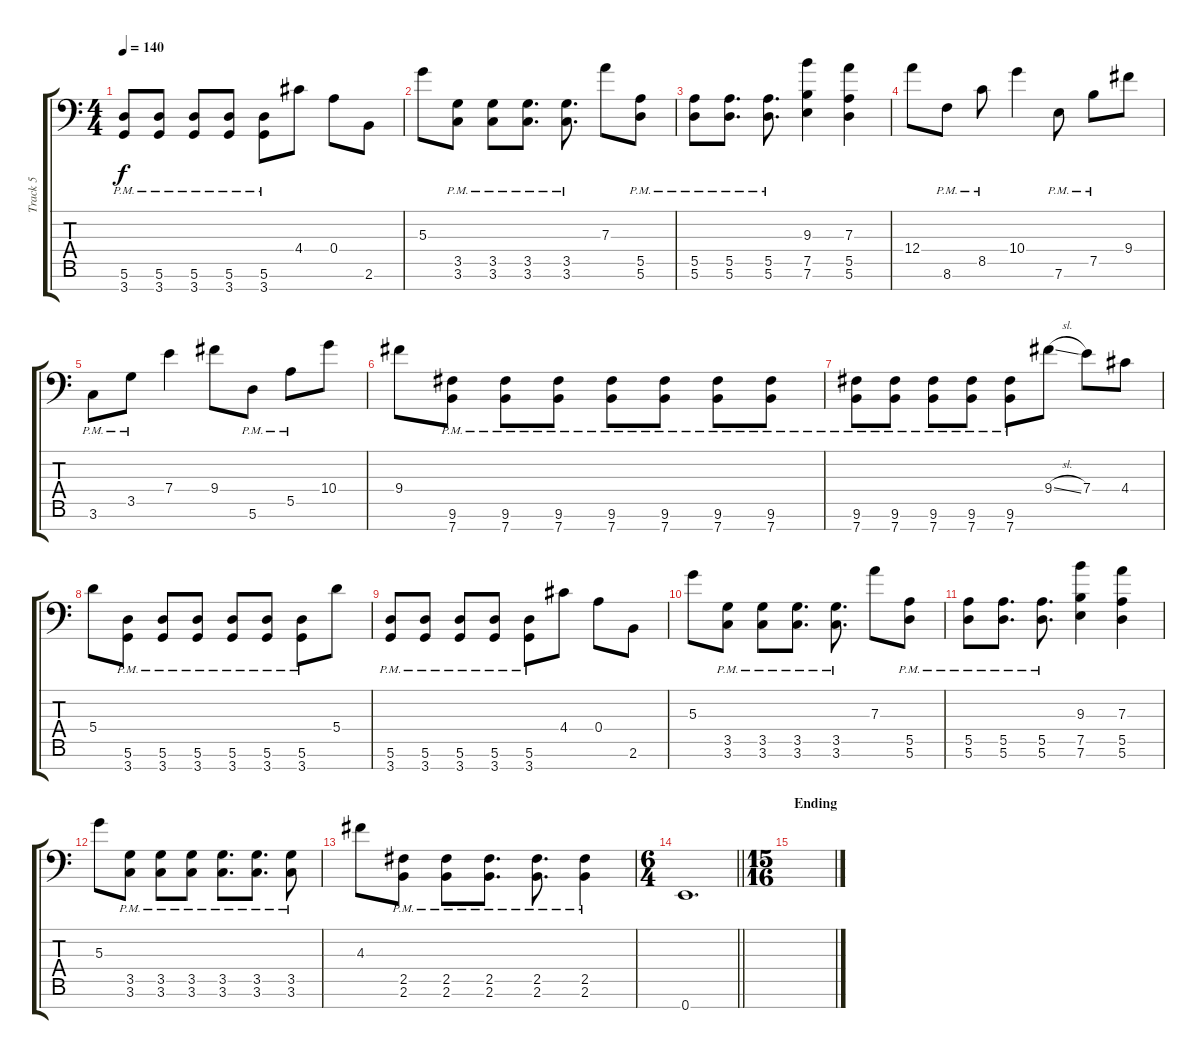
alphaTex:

\track ("Track 5" "Track 5") {instrument distortionguitar}
\staff {score tabs}
\tuning (B3 G3 D3 A2 E2 A1 E1) {hide}
\ts (4 4)
\tempo 140
\clef f4
\ks c
(5.6{pm} 3.7{pm}).8{dy f} (5.6{pm} 3.7{pm}).8 (5.6{pm} 3.7{pm}).8 (5.6{pm} 3.7{pm}).8 (5.6{pm} 3.7{pm}).8 4.4.8 0.4.8 2.6.8 |
5.3.8 (3.5{pm} 3.6{pm}).8 (3.5{pm} 3.6{pm}).8 (3.5{pm} 3.6{pm}).8{d} (3.5{pm} 3.6{pm}).8{d} 7.3.8 (5.5{pm} 5.6{pm}).8 |
(5.5{pm} 5.6{pm}).8 (5.5{pm} 5.6{pm}).8{d} (5.5{pm} 5.6{pm}).8{d} (9.3 7.5 7.6).4 (7.3 5.5 5.6).4 |
12.4.8 8.6{pm}.8 8.5{pm}.8 10.4.4 7.6{pm}.8 7.5{pm}.8 9.4.8 |
3.6{pm}.8 3.5{pm}.8 7.4.4 9.4.8 5.6{pm}.8 5.5{pm}.8 10.4.8 |
9.4.8 (9.6{pm} 7.7{pm}).8 (9.6{pm} 7.7{pm}).8 (9.6{pm} 7.7{pm}).8 (9.6{pm} 7.7{pm}).8 (9.6{pm} 7.7{pm}).8 (9.6{pm} 7.7{pm}).8 (9.6{pm} 7.7{pm}).8 |
(9.6{pm} 7.7{pm}).8 (9.6{pm} 7.7{pm}).8 (9.6{pm} 7.7{pm}).8 (9.6{pm} 7.7{pm}).8 (9.6{pm} 7.7{pm}).8 9.4{sl}.8 7.4.8 4.4.8 |
5.4.8 (5.6{pm} 3.7{pm}).8 (5.6{pm} 3.7{pm}).8 (5.6{pm} 3.7{pm}).8 (5.6{pm} 3.7{pm}).8 (5.6{pm} 3.7{pm}).8 (5.6{pm} 3.7{pm}).8 5.4.8 |
(5.6{pm} 3.7{pm}).8 (5.6{pm} 3.7{pm}).8 (5.6{pm} 3.7{pm}).8 (5.6{pm} 3.7{pm}).8 (5.6{pm} 3.7{pm}).8 4.4.8 0.4.8 2.6.8 |
5.3.8 (3.5{pm} 3.6{pm}).8 (3.5{pm} 3.6{pm}).8 (3.5{pm} 3.6{pm}).8{d} (3.5{pm} 3.6{pm}).8{d} 7.3.8 (5.5{pm} 5.6{pm}).8 |
(5.5{pm} 5.6{pm}).8 (5.5{pm} 5.6{pm}).8{d} (5.5{pm} 5.6{pm}).8{d} (9.3 7.5 7.6).4 (7.3 5.5 5.6).4 |
5.3.8 (3.5{pm} 3.6{pm}).8 (3.5{pm} 3.6{pm}).8 (3.5{pm} 3.6{pm}).8 (3.5{pm} 3.6{pm}).8{d} (3.5{pm} 3.6{pm}).8{d} (3.5{pm} 3.6{pm}).8 |
4.3.8 (2.5{pm} 2.6{pm}).8 (2.5{pm} 2.6{pm}).8 (2.5{pm} 2.6{pm}).8{d} (2.5{pm} 2.6{pm}).8{d} (2.5{pm} 2.6{pm}).4 |
\ts (6 4)
\barLineRight lightlight
0.7.1{d} |
\ts (15 16)
\section ("" "Ending")
